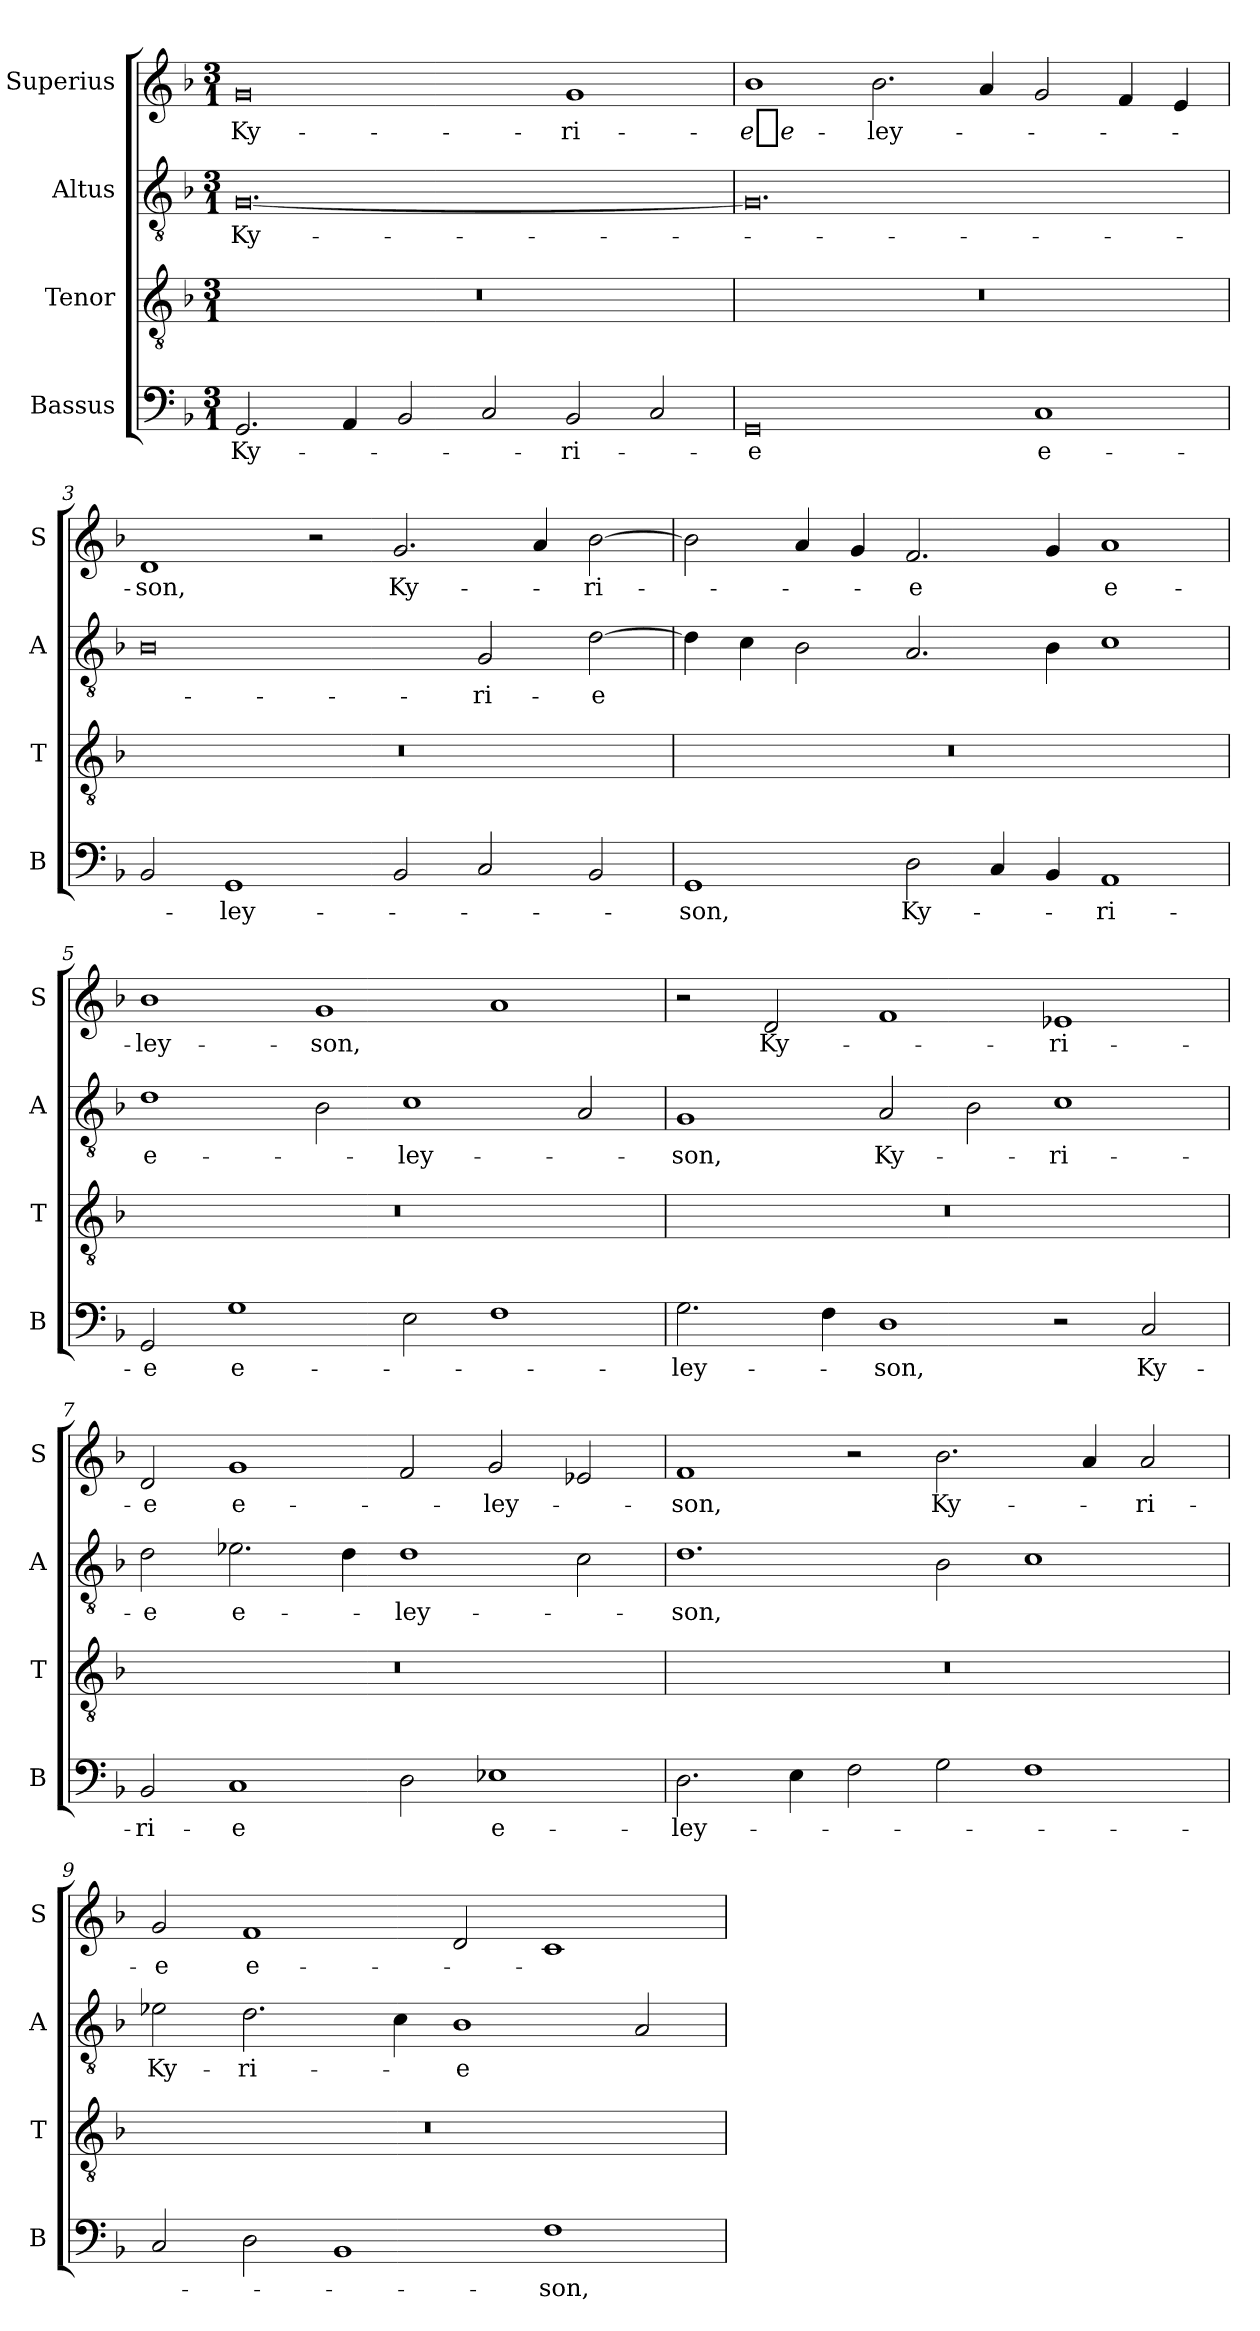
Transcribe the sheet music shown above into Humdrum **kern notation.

**kern	**text	**kern	**kern	**text	**kern	**text
*part4	*part4	*part3	*part2	*part2	*part1	*part1
*staff4	*staff4	*staff3	*staff2	*staff2	*staff1	*staff1
*I"Bassus	*	*I"Tenor	*I"Altus	*	*I"Superius	*
*I'B	*	*I'T	*I'A	*	*I'S	*
*clefF4	*	*clefGv2	*clefGv2	*	*clefG2	*
*k[b-]	*	*k[b-]	*k[b-]	*	*k[b-]	*
*M3/1	*	*M3/1	*M3/1	*	*M3/1	*
=1	=1	=1	=1	=1	=1	=1
2.GG	Ky-	0.r	[0.G	Ky-	0g	Ky-
4AA	.	.	.	.	.	.
2BB-	.	.	.	.	.	.
2C	.	.	.	.	.	.
2BB-	-ri-	.	.	.	1g	-ri-
2C	.	.	.	.	.	.
=2	=2	=2	=2	=2	=2	=2
0GG	-e	0.r	0.G]	.	1b-	-e_<i>e</i>-
!	!	!	!	!	!	!LO:LY:i
.	.	.	.	.	2.b-	-ley-
.	.	.	.	.	4a	.
!	!LO:LY:i	!	!	!	!	!
1C	e-	.	.	.	2g	.
.	.	.	.	.	4f	.
.	.	.	.	.	4e	.
=3	=3	=3	=3	=3	=3	=3
!	!	!	!	!	!	!LO:LY:i
2BB-	.	0.r	0B-	.	1d	-son,
!	!LO:LY:i	!	!	!	!	!
1GG	-ley-	.	.	.	.	.
.	.	.	.	.	2r	.
!	!	!	!	!	!	!LO:LY:i
2BB-	.	.	.	.	2.g	Ky-
2C	.	.	2G	-ri-	.	.
.	.	.	.	.	4a	.
!	!	!	!	!	!	!LO:LY:i
2BB-	.	.	[2d	-e	[2b-	-ri-
=4	=4	=4	=4	=4	=4	=4
!	!LO:LY:i	!	!	!	!	!
1GG	-son,	0.r	4d]	.	2b-]	.
.	.	.	4c	.	.	.
.	.	.	2B-	.	4a	.
.	.	.	.	.	4g	.
!	!LO:LY:i	!	!	!	!	!LO:LY:i
2D	Ky-	.	2.A	.	2.f	-e
4C	.	.	.	.	.	.
4BB-	.	.	4B-	.	4g	.
!	!LO:LY:i	!	!	!	!	!LO:LY:i
1AA	-ri-	.	1c	.	1a	e-
=5	=5	=5	=5	=5	=5	=5
!	!LO:LY:i	!	!	!LO:LY:i	!	!LO:LY:i
2GG	-e	0.r	1d	e-	1b-	-ley-
!	!LO:LY:i	!	!	!	!	!
1G	e-	.	.	.	.	.
!	!	!	!	!	!	!LO:LY:i
.	.	.	2B-	.	1g	-son,
!	!	!	!	!LO:LY:i	!	!
2E	.	.	1c	-ley-	.	.
1F	.	.	.	.	1a	.
.	.	.	2A	.	.	.
=6	=6	=6	=6	=6	=6	=6
!	!LO:LY:i	!	!	!LO:LY:i	!	!
2.G	-ley-	0.r	1G	-son,	2r	.
!	!	!	!	!	!	!LO:LY:i
.	.	.	.	.	2d	Ky-
4F	.	.	.	.	.	.
!	!LO:LY:i	!	!	!LO:LY:i	!	!
1D	-son,	.	2A	Ky-	1f	.
.	.	.	2B-	.	.	.
!	!	!	!	!LO:LY:i	!	!LO:LY:i
2r	.	.	1c	-ri-	1e-i	-ri-
!	!LO:LY:i	!	!	!	!	!
2C	Ky-	.	.	.	.	.
=7	=7	=7	=7	=7	=7	=7
!	!LO:LY:i	!	!	!LO:LY:i	!	!LO:LY:i
2BB-	-ri-	0.r	2d	-e	2d	-e
!	!LO:LY:i	!	!	!LO:LY:i	!	!LO:LY:i
1C	-e	.	2.e-X	e-	1g	e-
.	.	.	4d	.	.	.
!	!	!	!	!LO:LY:i	!	!
2D	.	.	1d	-ley-	2f	.
!	!LO:LY:i	!	!	!	!	!LO:LY:i
1E-X	e-	.	.	.	2g	-ley-
.	.	.	2c	.	2e-X	.
=8	=8	=8	=8	=8	=8	=8
!	!LO:LY:i	!	!	!LO:LY:i	!	!LO:LY:i
2.D	-ley-	0.r	1.d	-son,	1f	-son,
4E	.	.	.	.	.	.
2F	.	.	.	.	2r	.
!	!	!	!	!	!	!LO:LY:i
2G	.	.	2B-	.	2.b-	Ky-
1F	.	.	1c	.	.	.
.	.	.	.	.	4a	.
!	!	!	!	!	!	!LO:LY:i
.	.	.	.	.	2a	-ri-
=9	=9	=9	=9	=9	=9	=9
!	!	!	!	!LO:LY:i	!	!LO:LY:i
2C	.	0.r	2e-X	Ky-	2g	-e
!	!	!	!	!LO:LY:i	!	!LO:LY:i
2D	.	.	2.d	-ri-	1f	e-
1BB-	.	.	.	.	.	.
.	.	.	4c	.	.	.
!	!	!	!	!LO:LY:i	!	!
.	.	.	1B-	-e	2d	.
!	!LO:LY:i	!	!	!	!	!
1F	-son,	.	.	.	1c	.
.	.	.	2A	.	.	.
=	=	=	=	=	=	=
*-	*-	*-	*-	*-	*-	*-
